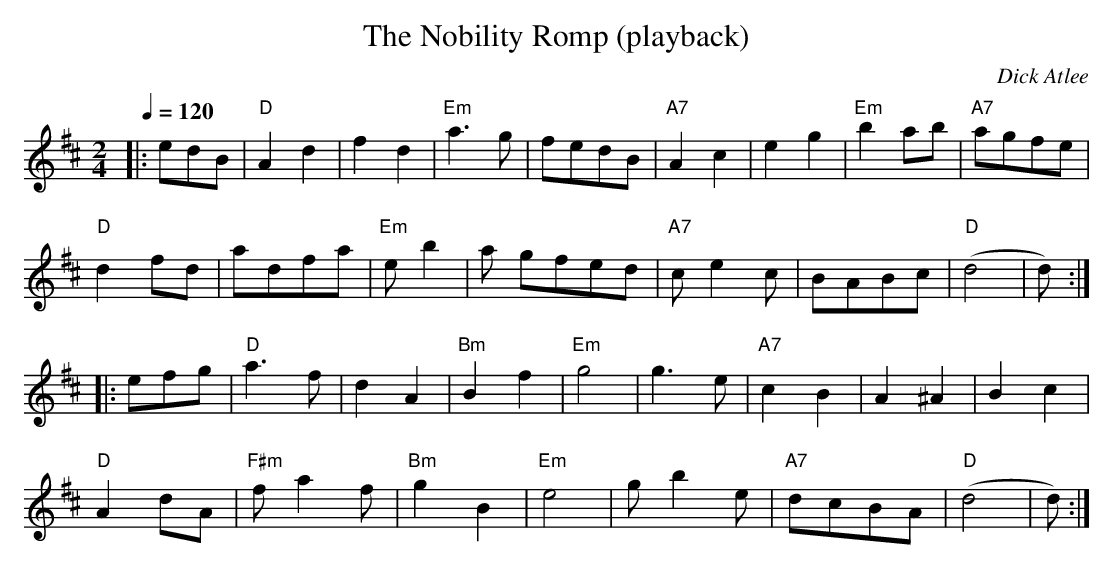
X:1
T:The Nobility Romp (playback)
M:2/4
L:1/8
Q:1/4=120
C:Dick Atlee
K:D
|: edB | "D" A2 d2 | f2 d2 | "Em" a3 g | fedB |
"A7" A2 c2 | e2 g2 | "Em" b2ab | "A7" agfe | !
"D" d2 fd | adfa | "Em" e b2 | a gfed |
"A7" c e2 c | BABc | "D" (d4 | d) :| !
|: efg | "D" a3 f | d2 A2 | "Bm" B2 f2 | "Em" g4 |
g3 e | "A7" c2 B2 | A2 ^A2 | B2 c2 | !
"D" A2 dA | "F#m" f a2 f | "Bm" g2 B2 | "Em" e4 |
g b2 e | "A7" dcBA | "D" (d4 | d) :|
